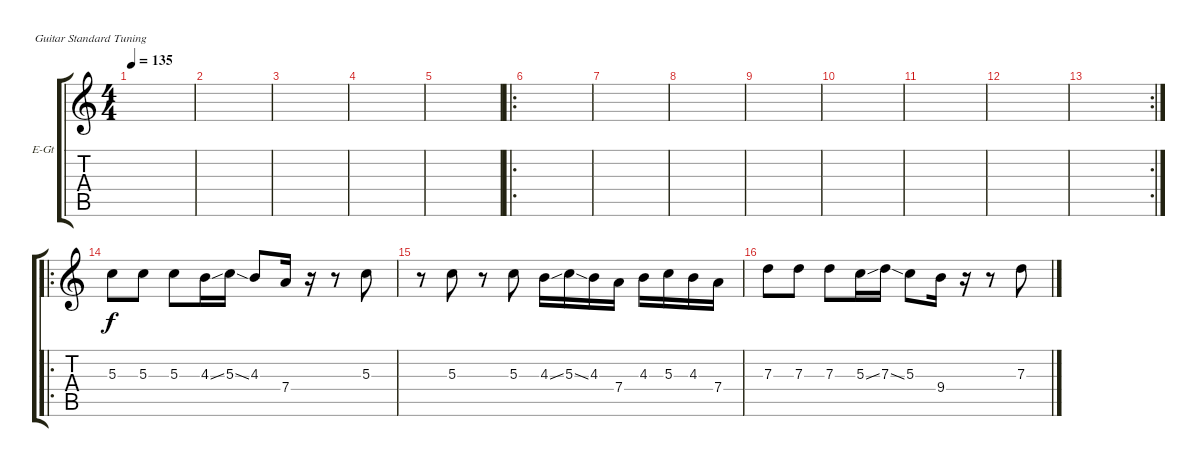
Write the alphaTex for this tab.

\defaultSystemsLayout 4
\bracketExtendMode groupsimilarinstruments
\firstSystemTrackNameOrientation horizontal
\otherSystemsTrackNameOrientation horizontal
\track ("Electric Guitar" "E-Gt") {instrument distortionguitar}
\staff {score tabs}
\tuning (E4 B3 G3 D3 A2 E2)
\ts (4 4)
\tempo 135
\clef g2
\scale
0.333333
\ks c
|
\scale
0.333333 |
\scale
0.333333 |
\scale
0.333333 |
\scale
0.333333 |
\ro
\scale
0.373737 |
\scale
0.313131 |
\scale
0.313131 |
\scale
0.333333 |
\scale
0.333333 |
\scale
0.333333 |
\scale
0.303922 |
\rc 2
\scale
0.333333 |
\ro
\scale
0.362745 5.3.8 5.3.8 5.3.8 4.3{ss}.16 5.3{ss}.16 4.3.8 7.4.16 r.16 r.8 5.3.8 |
\scale
0.322917 r.8 5.3.8 r.8 5.3.8 4.3{ss}.16 5.3{ss}.16 4.3.16 7.4.16 4.3.16 5.3.16 4.3.16 7.4.16 |
\scale
0.322917 7.3.8 7.3.8 7.3.8 5.3{ss}.16 7.3{ss}.16 5.3.8 9.4.16 r.16 r.8 7.3.8
